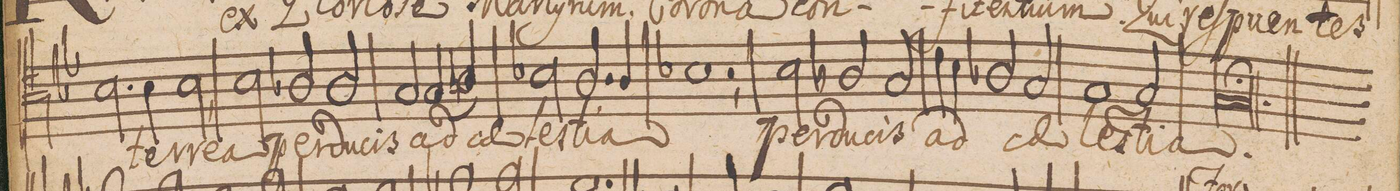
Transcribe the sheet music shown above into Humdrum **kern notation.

**kern	**text	**dynam
*I"Tenore	*	*
*clefC4	*	*
*k[b-e-]	*	*
*M3/2	*	*
2.B-\	ter-	.
4B-\	-re-	.
2B-,<\	-a	.
=11	=11	=11
2B-\	per-	.
2A-X/	-du-	.
2A-/	-cis	.
=12	=12	=12
2G/	ad	.
(2G/	coe-	.
2An/)	.	.
=13	=13	=13
2B-X\	.	.
2.A/	-les-	.
4A/	-ti-	.
=14	=14	=14
1.B-X,<	-a	.
=15	=15	=15
2B-\	per-	.
2A-X/	-du-	.
2G/	-cis	.
=16	=16	=16
4c\	ad	.
4B-\	.	.
2A-X/	.	.
2G/	coe-	.
=17	=17	=17
1G	-les-	.
2G/	-ti-	.
=18	=18	=18
1.G;	-a.	.
=20||	=20||	=20||
*-	*-	*-
